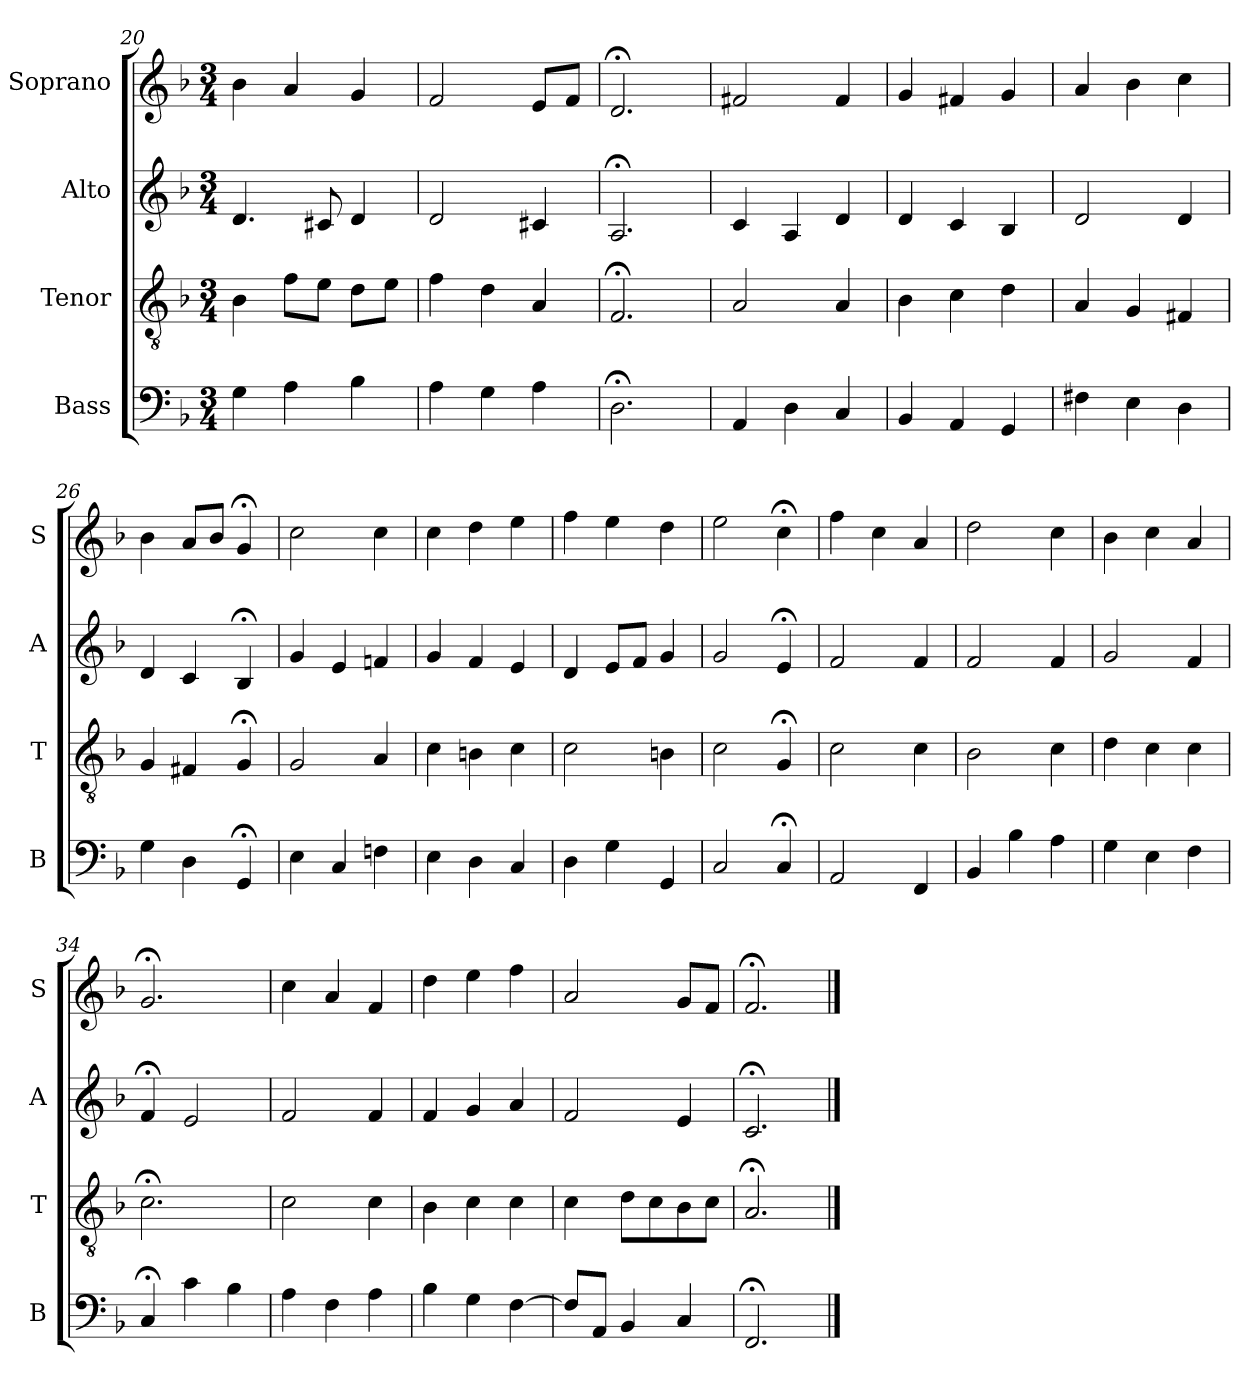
**kern	**kern	**kern	**kern
*part4	*part3	*part2	*part1
*staff4	*staff3	*staff2	*staff1
*I"Bass	*I"Tenor	*I"Alto	*I"Soprano
*I'B	*I'T	*I'A	*I'S
*clefF4	*clefGv2	*clefG2	*clefG2
*k[b-]	*k[b-]	*k[b-]	*k[b-]
*F:	*F:	*F:	*F:
*M3/4	*M3/4	*M3/4	*M3/4
=20	=20	=20	=20
4G	4B-	4.d	4b-
4A	8fL	.	4a
.	8eJ	8c#X	.
4B-	8dL	4d	4g
.	8eJ	.	.
=21	=21	=21	=21
4A	4f	2d	2f
4G	4d	.	.
4A	4A	4c#X	8eL
.	.	.	8fJ
=22	=22	=22	=22
2.D;<	2.F;<	2.A;<	2.d;<
=23	=23	=23	=23
4AA	2A	4c	2f#X
4D	.	4A	.
4C	4A	4d	4f#
=24	=24	=24	=24
4BB-	4B-	4d	4g
4AA	4c	4c	4f#X
4GG	4d	4B-	4g
=25	=25	=25	=25
4F#X	4A	2d	4a
4E	4G	.	4b-
4D	4F#X	4d	4cc
=26	=26	=26	=26
4G	4G	4d	4b-
4D	4F#X	4c	8aL
.	.	.	8b-J
4GG;<	4G;<	4B-;<	4g;<
=27	=27	=27	=27
4E	2G	4g	2cc
4C	.	4e	.
4Fn	4A	4fn	4cc
=28	=28	=28	=28
4E	4c	4g	4cc
4D	4Bn	4f	4dd
4C	4c	4e	4ee
=29	=29	=29	=29
4D	2c	4d	4ff
4G	.	8eL	4ee
.	.	8fJ	.
4GG	4Bn	4g	4dd
=30	=30	=30	=30
2C	2c	2g	2ee
4C;<	4G;<	4e;<	4cc;<
=31	=31	=31	=31
2AA	2c	2f	4ff
.	.	.	4cc
4FF	4c	4f	4a
=32	=32	=32	=32
4BB-	2B-	2f	2dd
4B-	.	.	.
4A	4c	4f	4cc
=33	=33	=33	=33
4G	4d	2g	4b-
4E	4c	.	4cc
4F	4c	4f	4a
=34	=34	=34	=34
4C;<	2.c;<	4f;<	2.g;<
4c	.	2e	.
4B-	.	.	.
=35	=35	=35	=35
4A	2c	2f	4cc
4F	.	.	4a
4A	4c	4f	4f
=36	=36	=36	=36
4B-	4B-	4f	4dd
4Gi	4ci	4gi	4eei
[4F	4c	4a	4ff
=37	=37	=37	=37
8FL]	4c	2f	2a
8AAJ	.	.	.
4BB-	8dL	.	.
.	8c	.	.
4C	8B-	4e	8gL
.	8cJ	.	8fJ
=38	=38	=38	=38
2.FF;<	2.A;<	2.c;<	2.f;<
==	==	==	==
*-	*-	*-	*-
